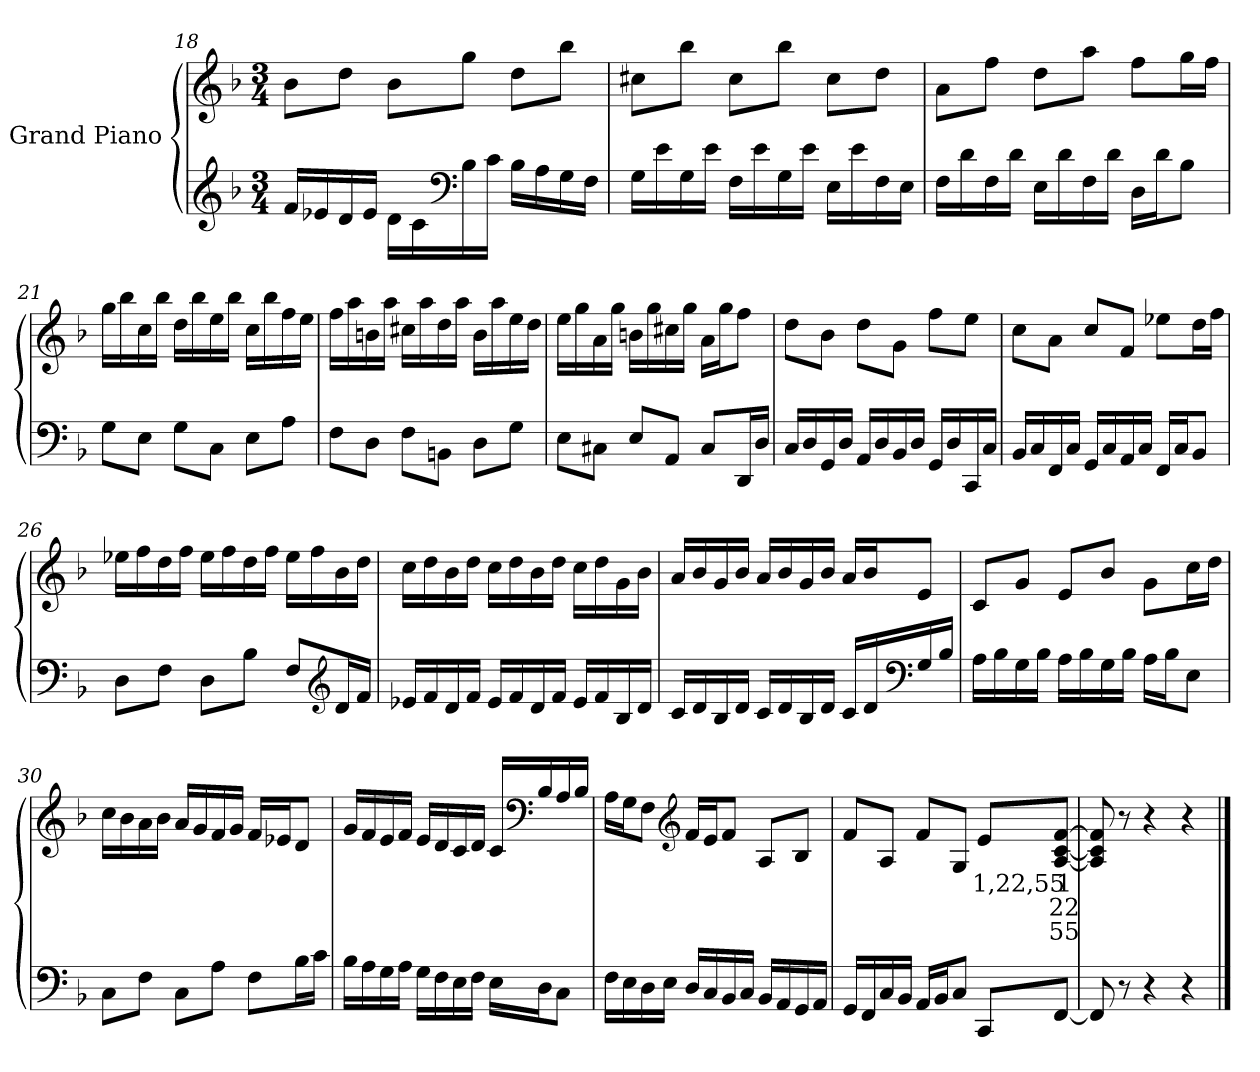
**kern	**kern	**text	**text	**text
*part2	*part1	*part1	*part1	*part1
*staff2	*staff1	*staff1	*staff1	*staff1
*I"Grand Piano	*I"Grand Piano	*	*	*
*clefG2	*clefG2	*	*	*
*k[b-]	*k[b-]	*	*	*
*M3/4	*M3/4	*	*	*
=18	=18	=18	=18	=18
16fi/LL	8b-j\L	.	.	.
16e-Xi/	.	.	.	.
16di/	8ddj\J	.	.	.
16e-i/JJ	.	.	.	.
16di\LL	8b-j\L	.	.	.
16ci\	.	.	.	.
*clefF4	*	*	*	*
16B-i\	8ggj\J	.	.	.
16ci\JJ	.	.	.	.
16B-i\LL	8ddj\L	.	.	.
16Ai\	.	.	.	.
16Gi\	8bb-j\J	.	.	.
16Fi\JJ	.	.	.	.
=19	=19	=19	=19	=19
16Gi\LL	8cc#Xj\L	.	.	.
16ei\	.	.	.	.
16Gi\	8bb-j\J	.	.	.
16ei\JJ	.	.	.	.
16Fi\LL	8cc#j\L	.	.	.
16ei\	.	.	.	.
16Gi\	8bb-j\J	.	.	.
16ei\JJ	.	.	.	.
16Ei\LL	8cc#j\L	.	.	.
16ei\	.	.	.	.
16Fi\	8ddj\J	.	.	.
16Ei\JJ	.	.	.	.
!!LO:PB:g=z
=20	=20	=20	=20	=20
16Fi\LL	8aj\L	.	.	.
16di\	.	.	.	.
16Fi\	8ffj\J	.	.	.
16di\JJ	.	.	.	.
16Ei\LL	8ddj\L	.	.	.
16di\	.	.	.	.
16Fi\	8aaj\J	.	.	.
16di\JJ	.	.	.	.
16Di\LL	8ffj\L	.	.	.
16di\J	.	.	.	.
8B-i\J	16ggj\L	.	.	.
.	16ffj\JJ	.	.	.
=21	=21	=21	=21	=21
8Gi\L	16ggj\LL	.	.	.
.	16bb-j\	.	.	.
8Ei\J	16ccj\	.	.	.
.	16bb-j\JJ	.	.	.
8Gi\L	16ddj\LL	.	.	.
.	16bb-j\	.	.	.
8Ci\J	16eej\	.	.	.
.	16bb-j\JJ	.	.	.
8Ei\L	16ccj\LL	.	.	.
.	16bb-j\	.	.	.
8Ai\J	16ffj\	.	.	.
.	16eej\JJ	.	.	.
=22	=22	=22	=22	=22
8Fi\L	16ffj\LL	.	.	.
.	16aaj\	.	.	.
8Di\J	16bnj\	.	.	.
.	16aaj\JJ	.	.	.
8Fi\L	16cc#Xj\LL	.	.	.
.	16aaj\	.	.	.
8BBni\J	16ddj\	.	.	.
.	16aaj\JJ	.	.	.
8Di\L	16bj\LL	.	.	.
.	16aaj\	.	.	.
8Gi\J	16eej\	.	.	.
.	16ddj\JJ	.	.	.
!!LO:LB:g=z
=23	=23	=23	=23	=23
8Ei\L	16eej\LL	.	.	.
.	16ggj\	.	.	.
8C#Xi\J	16aj\	.	.	.
.	16ggj\JJ	.	.	.
8Ei/L	16bnj\LL	.	.	.
.	16ggj\	.	.	.
8AAi/J	16cc#Xj\	.	.	.
.	16ggj\JJ	.	.	.
8C#i/L	16aj\LL	.	.	.
.	16ggj\J	.	.	.
16DDi/L	8ffj\J	.	.	.
16Di/JJ	.	.	.	.
=24	=24	=24	=24	=24
16Ci/LL	8ddj\L	.	.	.
16Di/	.	.	.	.
16GGi/	8b-j\J	.	.	.
16Di/JJ	.	.	.	.
16AAi/LL	8ddj\L	.	.	.
16Di/	.	.	.	.
16BB-i/	8gj\J	.	.	.
16Di/JJ	.	.	.	.
16GGi/LL	8ffj\L	.	.	.
16Di/	.	.	.	.
16CCi/	8eej\J	.	.	.
16Ci/JJ	.	.	.	.
=25	=25	=25	=25	=25
16BB-i/LL	8ccj\L	.	.	.
16Ci/	.	.	.	.
16FFi/	8aj\J	.	.	.
16Ci/JJ	.	.	.	.
16GGi/LL	8ccj/L	.	.	.
16Ci/	.	.	.	.
16AAi/	8fj/J	.	.	.
16Ci/JJ	.	.	.	.
16FFi/LL	8ee-Xj\L	.	.	.
16Ci/J	.	.	.	.
8BB-i/J	16ddj\L	.	.	.
.	16ffj\JJ	.	.	.
!!LO:LB:g=z
=26	=26	=26	=26	=26
8Di\L	16ee-Xj\LL	.	.	.
.	16ffj\	.	.	.
8Fi\J	16ddj\	.	.	.
.	16ffj\JJ	.	.	.
8Di\L	16ee-j\LL	.	.	.
.	16ffj\	.	.	.
8B-i\J	16ddj\	.	.	.
.	16ffj\JJ	.	.	.
8Fi/L	16ee-j\LL	.	.	.
.	16ffj\	.	.	.
*clefG2	*	*	*	*
16di/L	16b-j\	.	.	.
16fi/JJ	16ddj\JJ	.	.	.
=27	=27	=27	=27	=27
16e-Xi/LL	16ccj\LL	.	.	.
16fi/	16ddj\	.	.	.
16di/	16b-j\	.	.	.
16fi/JJ	16ddj\JJ	.	.	.
16e-i/LL	16ccj\LL	.	.	.
16fi/	16ddj\	.	.	.
16di/	16b-j\	.	.	.
16fi/JJ	16ddj\JJ	.	.	.
16e-i/LL	16ccj\LL	.	.	.
16fi/	16ddj\	.	.	.
16B-i/	16gj\	.	.	.
16di/JJ	16b-j\JJ	.	.	.
=28	=28	=28	=28	=28
16ci/LL	16aj/LL	.	.	.
16di/	16b-j/	.	.	.
16B-i/	16gj/	.	.	.
16di/JJ	16b-j/JJ	.	.	.
16ci/LL	16aj/LL	.	.	.
16di/	16b-j/	.	.	.
16B-i/	16gj/	.	.	.
16di/JJ	16b-j/JJ	.	.	.
16ci/LL	16aj/LL	.	.	.
16di/	16b-j/J	.	.	.
*clefF4	*	*	*	*
16Gi/	8ej/J	.	.	.
16B-i/JJ	.	.	.	.
!!LO:LB:g=z
=29	=29	=29	=29	=29
16Ai\LL	8cj/L	.	.	.
16B-i\	.	.	.	.
16Gi\	8gj/J	.	.	.
16B-i\JJ	.	.	.	.
16Ai\LL	8ej/L	.	.	.
16B-i\	.	.	.	.
16Gi\	8b-j/J	.	.	.
16B-i\JJ	.	.	.	.
16Ai\LL	8gj\L	.	.	.
16B-i\J	.	.	.	.
8Ei\J	16ccj\L	.	.	.
.	16ddj\JJ	.	.	.
=30	=30	=30	=30	=30
8Ci\L	16ccj\LL	.	.	.
.	16b-j\	.	.	.
8Fi\J	16aj\	.	.	.
.	16b-j\JJ	.	.	.
8Ci\L	16aj/LL	.	.	.
.	16gj/	.	.	.
8Ai\J	16fj/	.	.	.
.	16gj/JJ	.	.	.
8Fi\L	16fj/LL	.	.	.
.	16e-Xj/J	.	.	.
16B-i\L	8dj/J	.	.	.
16ci\JJ	.	.	.	.
=31	=31	=31	=31	=31
16B-i\LL	16gj/LL	.	.	.
16Ai\	16fj/	.	.	.
16Gi\	16ej/	.	.	.
16Ai\JJ	16fj/JJ	.	.	.
16Gi\LL	16ej/LL	.	.	.
16Fi\	16dj/	.	.	.
16Ei\	16cj/	.	.	.
16Fi\JJ	16dj/JJ	.	.	.
16Ei\LL	16cj/LL	.	.	.
*	*clefF4	*	*	*
16Di\J	16B-j/	.	.	.
8Ci\J	16Aj/	.	.	.
.	16B-j/JJ	.	.	.
!!LO:LB:g=z
=32	=32	=32	=32	=32
16Fi\LL	16Aj\LL	.	.	.
16Ei\	16Gj\J	.	.	.
16Di\	8Fj\J	.	.	.
16Ei\JJ	.	.	.	.
*	*clefG2	*	*	*
16Di/LL	16fj/LL	.	.	.
16Ci/	16ej/J	.	.	.
16BB-i/	8fj/J	.	.	.
16Ci/JJ	.	.	.	.
16BB-i/LL	8Aj/L	.	.	.
16AAi/	.	.	.	.
16GGi/	8B-j/J	.	.	.
16AAi/JJ	.	.	.	.
=33	=33	=33	=33	=33
16GGi/LL	8fj/L	.	.	.
16FFi/	.	.	.	.
16Ci/	8Aj/J	.	.	.
16BB-i/JJ	.	.	.	.
16AAi/LL	8fj/L	.	.	.
16BB-i/J	.	.	.	.
8Ci/J	8Gj/J	.	.	.
!	!	!LO:LY:b	!	!
8CCi/L	8ej/L	1,22,55	.	.
!	!	!LO:LY:b	!LO:LY:b	!LO:LY:b
[8FFi/J	[8AZ/ [8cV/ [8fj/J	1	22	55
=34	=34	=34	=34	=34
8FFi/]	8AZ/] 8cV/] 8fj/]	.	.	.
8r	8r	.	.	.
4r	4r	.	.	.
4r	4r	.	.	.
==	==	==	==	==
*-	*-	*-	*-	*-
